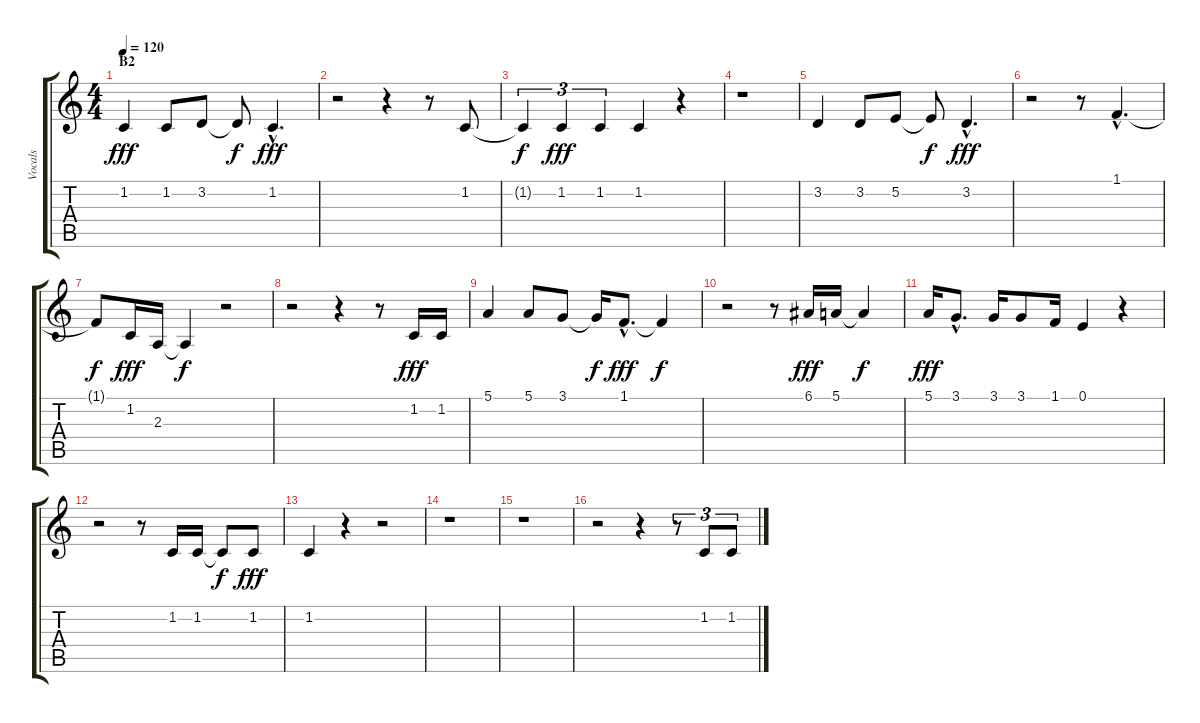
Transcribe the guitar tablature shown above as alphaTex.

\track ("Vocals" "Vocals") {instrument lead6voice}
\staff {score tabs}
\tuning (E4 B3 G3 D3 A2 E2) {hide}
\ts (4 4)
\section ("" "B2")
\tempo 120
\clef g2
\ks c
1.2.4{dy fff} 1.2.8 3.2.8 3.2{t}.8{dy f} 1.2{hac}.4{d dy fff} |
r.2 r.4 r.8 1.2.8 |
1.2{t}.4{tu (3 2) dy f} 1.2.4{tu (3 2) dy fff} 1.2.4{tu (3 2)} 1.2.4 r.4 |
r.1 |
3.2.4 3.2.8 5.2.8 5.2{t}.8{dy f} 3.2{hac}.4{d dy fff} |
r.2 r.8 1.1{hac}.4{d} |
1.1{t}.8{dy f} 1.2.16{dy fff} 2.3.16 2.3{t}.4{dy f} r.2 |
r.2 r.4 r.8 1.2.16{dy fff} 1.2.16 |
5.1.4 5.1.8 3.1.8 3.1{t}.16{dy f} 1.1{hac}.8{d dy fff} 1.1{t}.4{dy f} |
r.2 r.8 6.1.16{dy fff} 5.1.16 5.1{t}.4{dy f} |
5.1.16{dy fff} 3.1{hac}.8{d} 3.1.16 3.1.8 1.1.16 0.1.4 r.4 |
r.2 r.8 1.2.16 1.2.16 1.2{t}.8{dy f} 1.2.8{dy fff} |
1.2.4 r.4 r.2 |
r.1 |
r.1 |
r.2 r.4 r.8{tu (3 2)} 1.2.8{tu (3 2)} 1.2.8{tu (3 2)}
